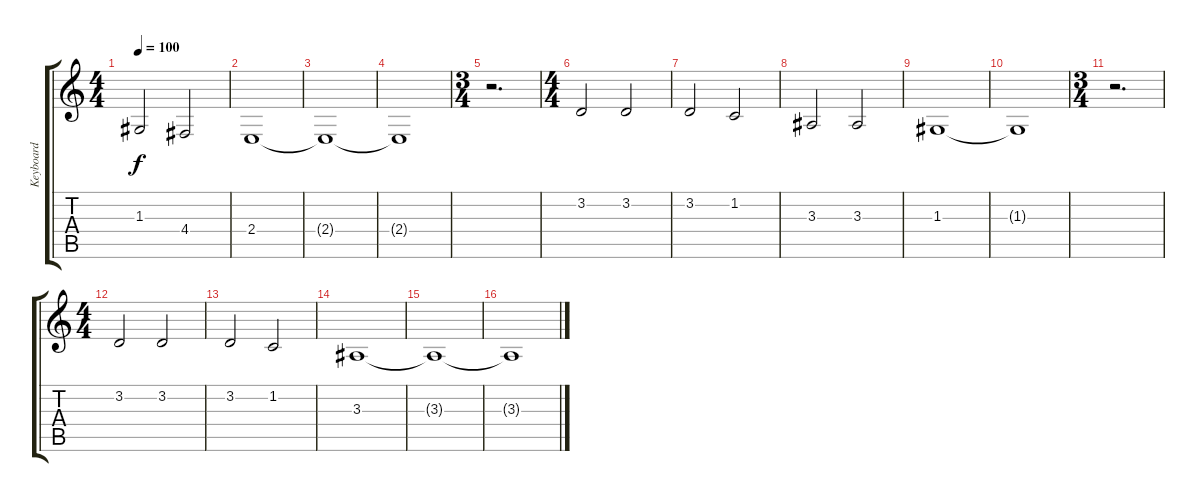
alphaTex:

\track ("Keyboard" "Keyboard") {instrument synthstrings2}
\staff {score tabs}
\tuning (E4 B3 G3 D3 A2 E2) {hide}
\ts (4 4)
\tempo 100
\clef g2
\ks c
1.3.2{dy f} 4.4.2 |
2.4.1 |
2.4{t}.1 |
2.4{t}.1 |
\ts (3 4)
r.2{d} |
\ts (4 4)
3.2.2 3.2.2 |
3.2.2 1.2.2 |
3.3.2 3.3.2 |
1.3.1 |
1.3{t}.1 |
\ts (3 4)
r.2{d} |
\ts (4 4)
3.2.2 3.2.2 |
3.2.2 1.2.2 |
3.3.1 |
3.3{t}.1 |
3.3{t}.1
